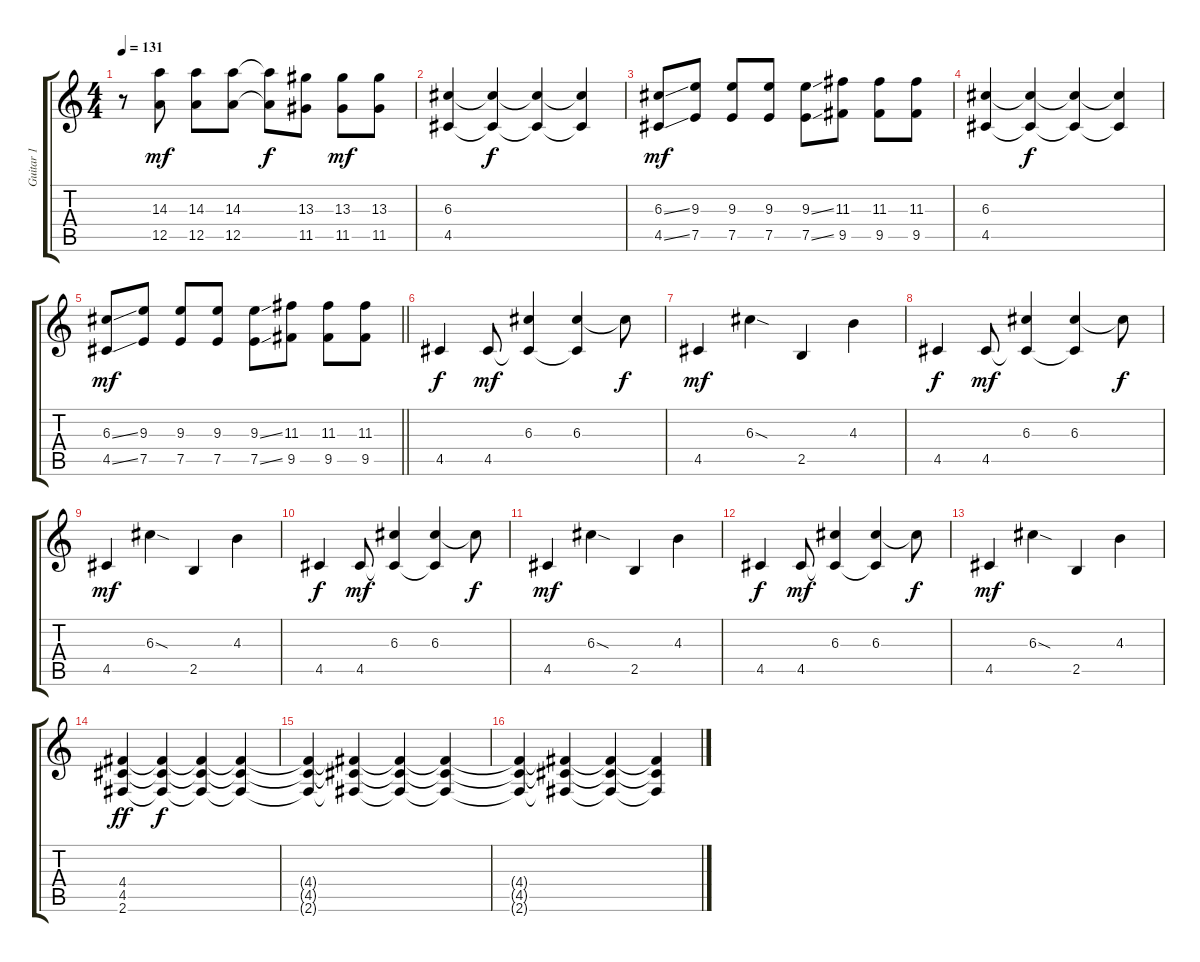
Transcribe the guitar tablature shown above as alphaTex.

\track ("Guitar 1" "Guitar 1") {instrument distortionguitar}
\staff {score tabs}
\tuning (E4 B3 G3 D3 A2 E2) {hide}
\ts (4 4)
\tempo 131
\clef g2
\ks c
r.8{dy f instrument overdrivenguitar} (14.3 12.5).8{dy mf} (14.3 12.5).8 (14.3 12.5).8 (14.3{t} 12.5{t}).8{dy f} (13.3 11.5).8 (13.3 11.5).8{dy mf} (13.3 11.5).8 |
(6.3 4.5).4{instrument overdrivenguitar} (6.3{t} 4.5{t}).4{dy f} (6.3{t} 4.5{t}).4 (6.3{t} 4.5{t}).4 |
(6.3{ss} 4.5{ss}).8{dy mf instrument overdrivenguitar} (9.3 7.5).8 (9.3 7.5).8 (9.3 7.5).8 (9.3{ss} 7.5{ss}).8 (11.3 9.5).8 (11.3 9.5).8 (11.3 9.5).8 |
(6.3 4.5).4{instrument overdrivenguitar} (6.3{t} 4.5{t}).4{dy f} (6.3{t} 4.5{t}).4 (6.3{t} 4.5{t}).4 |
\barLineRight lightlight
(6.3{ss} 4.5{ss}).8{dy mf instrument overdrivenguitar} (9.3 7.5).8 (9.3 7.5).8 (9.3 7.5).8 (9.3{ss} 7.5{ss}).8 (11.3 9.5).8 (11.3 9.5).8 (11.3 9.5).8 |
4.5.4{dy f instrument overdrivenguitar} 4.5.8{dy mf} (6.3 4.5{t}).4 (6.3 4.5{t}).4 6.3{t}.8{dy f} |
4.5.4{dy mf instrument overdrivenguitar} 6.3{sod}.4 2.5.4 4.3.4 |
4.5.4{dy f instrument overdrivenguitar} 4.5.8{dy mf} (6.3 4.5{t}).4 (6.3 4.5{t}).4 6.3{t}.8{dy f} |
4.5.4{dy mf instrument overdrivenguitar} 6.3{sod}.4 2.5.4 4.3.4 |
4.5.4{dy f instrument overdrivenguitar} 4.5.8{dy mf} (6.3 4.5{t}).4 (6.3 4.5{t}).4 6.3{t}.8{dy f} |
4.5.4{dy mf instrument overdrivenguitar} 6.3{sod}.4 2.5.4 4.3.4 |
4.5.4{dy f instrument overdrivenguitar} 4.5.8{dy mf} (6.3 4.5{t}).4 (6.3 4.5{t}).4 6.3{t}.8{dy f} |
4.5.4{dy mf instrument overdrivenguitar} 6.3{sod}.4 2.5.4 4.3.4 |
(4.4 4.5 2.6).4{dy ff instrument distortionguitar} (4.4{t} 4.5{t} 2.6{t}).4{dy f} (4.4{t} 4.5{t} 2.6{t}).4 (4.4{t} 4.5{t} 2.6{t}).4 |
(4.4{t} 4.5{t} 2.6{t}).4 (4.4{t} 4.5{t} 2.6{t}).4 (4.4{t} 4.5{t} 2.6{t}).4 (4.4{t} 4.5{t} 2.6{t}).4 |
(4.4{t} 4.5{t} 2.6{t}).4 (4.4{t} 4.5{t} 2.6{t}).4 (4.4{t} 4.5{t} 2.6{t}).4 (4.4{t} 4.5{t} 2.6{t}).4
